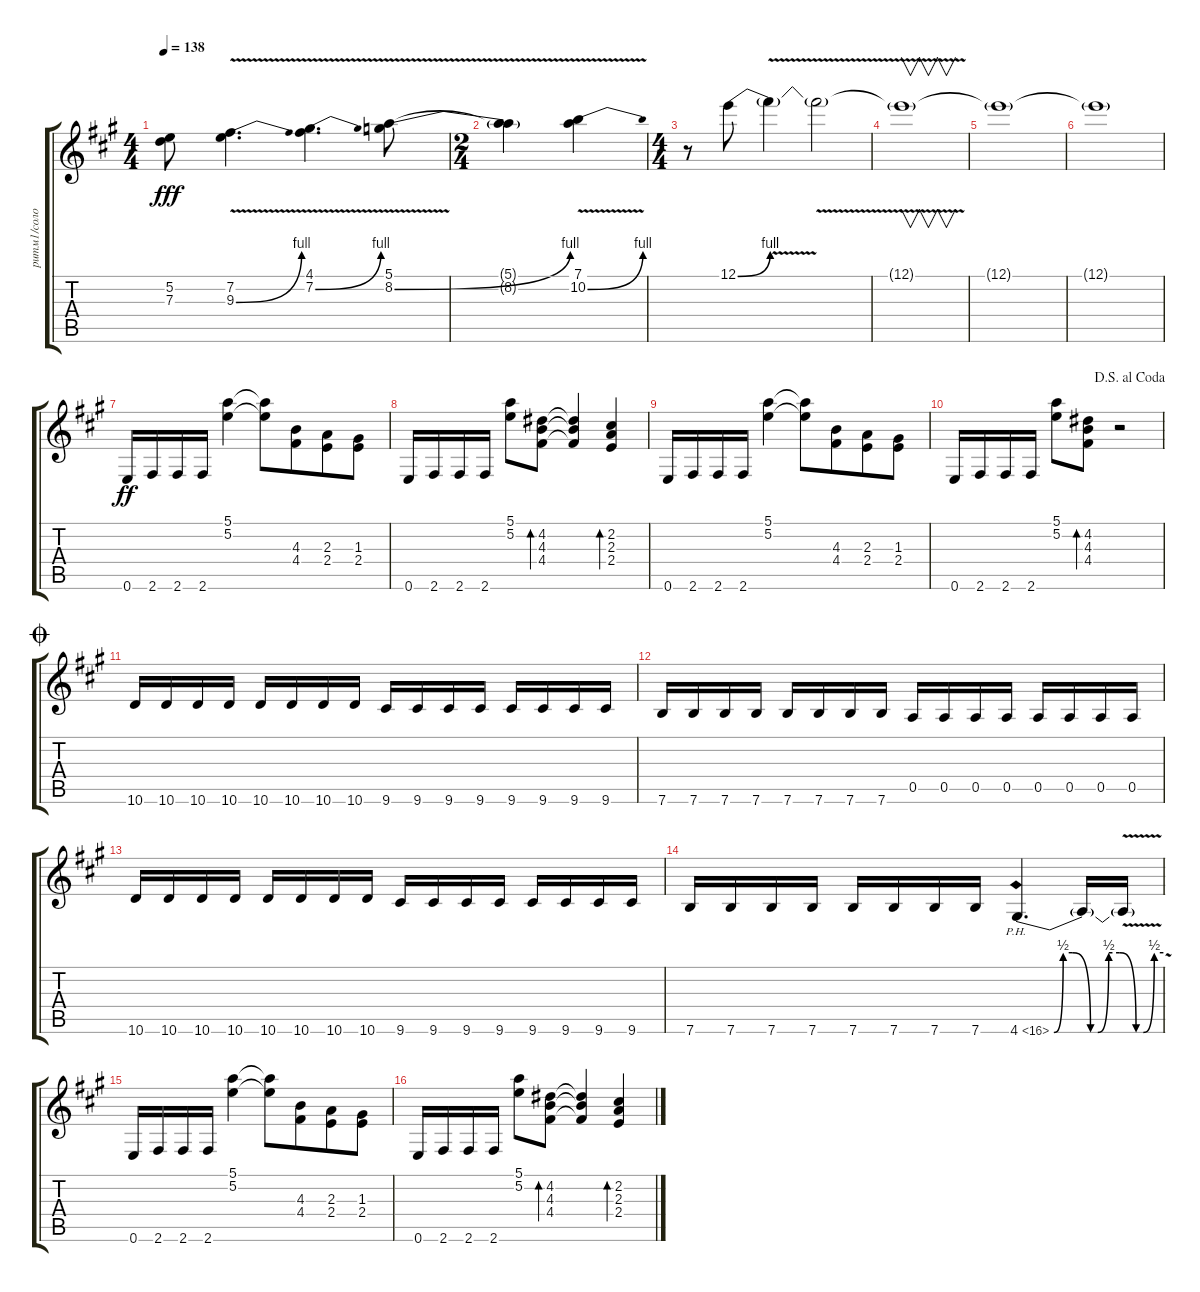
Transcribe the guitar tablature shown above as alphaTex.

\track ("ритм1/соло" "ритм1/соло") {instrument overdrivenguitar}
\staff {score tabs}
\tuning (E4 B3 G3 D3 A2 E2) {hide}
\ts (4 4)
\tempo 138
\clef g2
\ks f#minor
(5.2{t} 7.3{t}).8{dy fff} (7.2 9.3{be (bend 0 0 60 4) v}).4{d} (4.1 7.2{be (bend 0 0 60 4) v}).4{d} (5.1 8.2{be (bend 0 0 60 4) v}).8 |
\ts (2 4)
(5.1{t} 8.2{t}).4 (7.1 10.2{be (bend 0 0 60 4) v}).4 |
\ts (4 4)
r.8 12.1{be (bend 0 0 60 4)}.8 12.1{v t}.4 12.1{v t}.2 |
12.1{t}.1{v} |
12.1{t}.1 |
12.1{t}.1 |
0.6.16{dy ff} 2.6.16 2.6.16 2.6.16 (5.1 5.2).4 (5.1{t} 5.2{t}).8 (4.3 4.4).8{beam merge} (2.3 2.4).8 (1.3 2.4).8 |
0.6.16 2.6.16 2.6.16 2.6.16 (5.1 5.2).8 (4.2 4.3 4.4).8{bd 60} (4.2{t} 4.3{t} 4.4{t}).4 (2.2 2.3 2.4).4{bd 60} |
0.6.16 2.6.16 2.6.16 2.6.16 (5.1 5.2).4 (5.1{t} 5.2{t}).8 (4.3 4.4).8{beam merge} (2.3 2.4).8 (1.3 2.4).8 |
\jump dalsegnoalcoda
0.6.16 2.6.16 2.6.16 2.6.16 (5.1 5.2).8 (4.2 4.3 4.4).8{bd 60} r.2 |
\jump coda
10.6.16 10.6.16 10.6.16 10.6.16 10.6.16 10.6.16 10.6.16 10.6.16 9.6.16 9.6.16 9.6.16 9.6.16 9.6.16 9.6.16 9.6.16 9.6.16 |
7.6.16 7.6.16 7.6.16 7.6.16 7.6.16 7.6.16 7.6.16 7.6.16 0.5.16 0.5.16 0.5.16 0.5.16 0.5.16 0.5.16 0.5.16 0.5.16 |
10.6.16 10.6.16 10.6.16 10.6.16 10.6.16 10.6.16 10.6.16 10.6.16 9.6.16 9.6.16 9.6.16 9.6.16 9.6.16 9.6.16 9.6.16 9.6.16 |
7.6.16 7.6.16 7.6.16 7.6.16 7.6.16 7.6.16 7.6.16 7.6.16 4.6{be (custom 0 0 5 2 10 2 20 0 24 0 30 2 36 2 45 0 49 0 55 2 60 2) ph 12}.4{d} 4.6{t}.16 4.6{v t}.16 |
0.6.16 2.6.16 2.6.16 2.6.16 (5.1 5.2).4 (5.1{t} 5.2{t}).8 (4.3 4.4).8{beam merge} (2.3 2.4).8 (1.3 2.4).8 |
0.6.16 2.6.16 2.6.16 2.6.16 (5.1 5.2).8 (4.2 4.3 4.4).8{bd 60} (4.2{t} 4.3{t} 4.4{t}).4 (2.2 2.3 2.4).4{bd 60}
